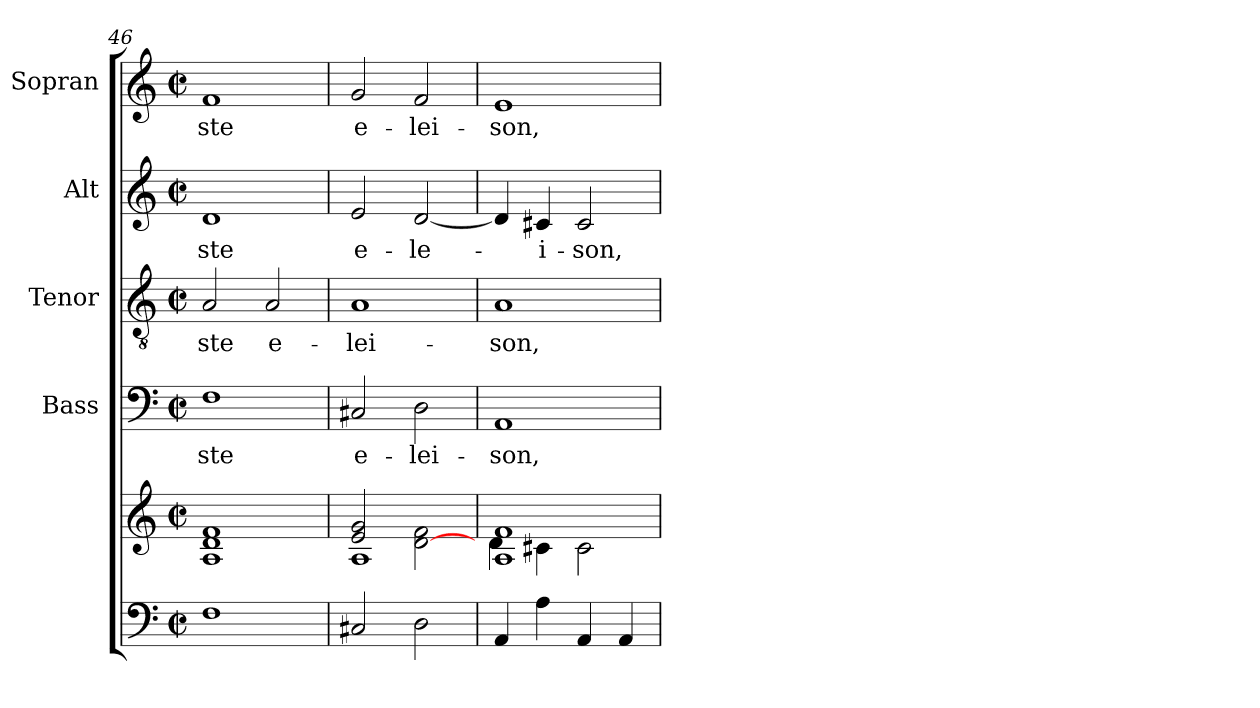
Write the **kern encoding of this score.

**kern	**kern	**kern	**text	**kern	**text	**kern	**text	**kern	**text
*part5	*part5	*part4	*part4	*part3	*part3	*part2	*part2	*part1	*part1
*staff6	*staff5	*staff4	*staff4	*staff3	*staff3	*staff2	*staff2	*staff1	*staff1
*	*	*I"Bass	*	*I"Tenor	*	*I"Alt	*	*I"Sopran	*
*	*	*I'B.	*	*I'T.	*	*I'A.	*	*I'S.	*
*clefF4	*clefG2	*clefF4	*	*clefGv2	*	*clefG2	*	*clefG2	*
*k[]	*k[]	*k[]	*	*k[]	*	*k[]	*	*k[]	*
*C:	*C:	*C:	*	*C:	*	*C:	*	*C:	*
*M2/2	*M2/2	*M2/2	*	*M2/2	*	*M2/2	*	*M2/2	*
*met(c|)	*met(c|)	*met(c|)	*	*met(c|)	*	*met(c|)	*	*met(c|)	*
=46	=46	=46	=46	=46	=46	=46	=46	=46	=46
!	!	!	!LO:LY:b	!	!LO:LY:b	!	!LO:LY:b	!	!LO:LY:b
1F	1A 1d 1f	1F	-ste	2A/	-ste	1d	-ste	1f	-ste
!	!	!	!	!	!LO:LY:b	!	!	!	!
.	.	.	.	2A/	e-	.	.	.	.
!!LO:LB:g=z
=47	=47	=47	=47	=47	=47	=47	=47	=47	=47
*	*^	*	*	*	*	*	*	*	*
!	!	!	!	!LO:LY:b	!	!LO:LY:b	!	!LO:LY:b	!	!LO:LY:b
2C#X/	2e/ 2g/	1A	2C#X/	e-	1A	-lei-	2e/	e-	2g/	e-
!	!	!	!	!LO:LY:b	!	!	!	!LO:LY:b	!	!LO:LY:b
2D\	[<2d\ 2f\	.	2D\	-lei-	.	.	[2d/	-le-	2f/	-lei-
=48	=48	=48	=48	=48	=48	=48	=48	=48	=48	=48
!	!	!	!	!LO:LY:b	!	!LO:LY:b	!	!	!	!LO:LY:b
4AA/	1A 1f	4d\	1AA	-son,	1A	-son,	4d/]	.	1e	-son,
!	!	!	!	!	!	!	!	!LO:LY:b	!	!
4A\	.	4c#X\	.	.	.	.	4c#X/	-i-	.	.
!	!	!	!	!	!	!	!	!LO:LY:b	!	!
4AA/	.	2c#\	.	.	.	.	2c#/	-son,	.	.
4AA/	.	.	.	.	.	.	.	.	.	.
*	*v	*v	*	*	*	*	*	*	*	*
=	=	=	=	=	=	=	=	=	=
*-	*-	*-	*-	*-	*-	*-	*-	*-	*-
